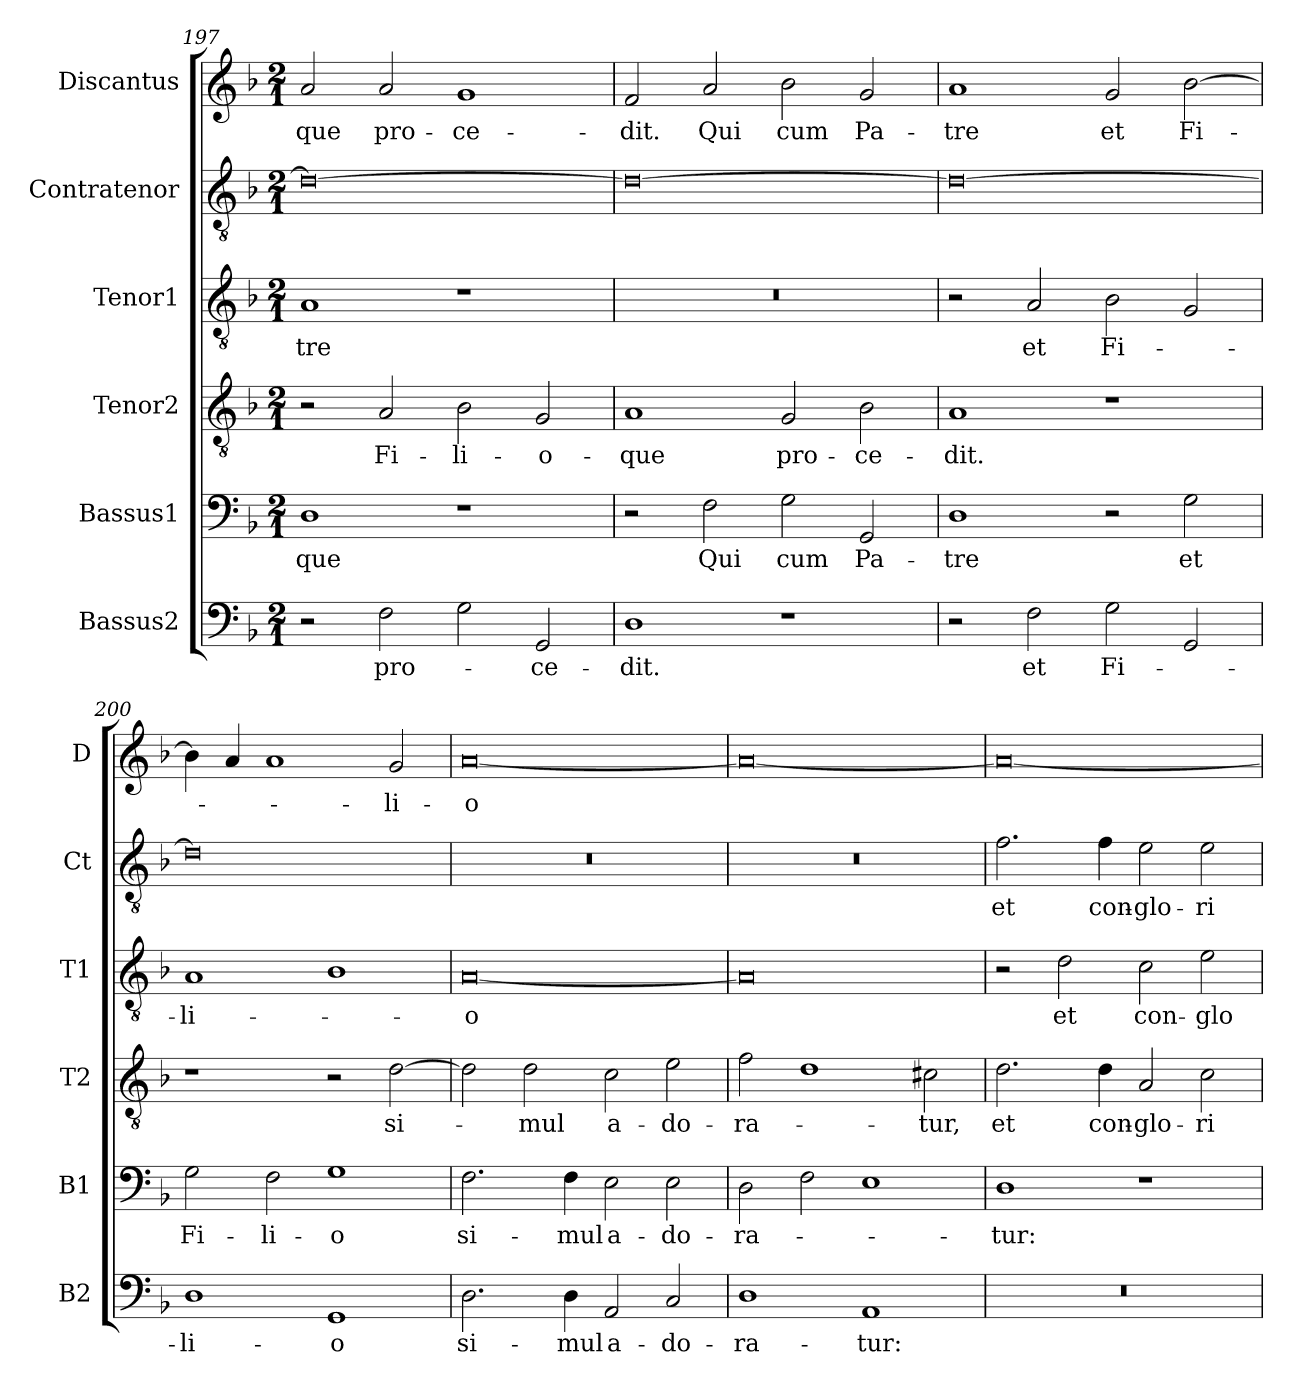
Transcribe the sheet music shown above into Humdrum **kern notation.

**kern	**text	**kern	**text	**kern	**text	**kern	**text	**kern	**text	**kern	**text
*part6	*part6	*part5	*part5	*part4	*part4	*part3	*part3	*part2	*part2	*part1	*part1
*staff6	*staff6	*staff5	*staff5	*staff4	*staff4	*staff3	*staff3	*staff2	*staff2	*staff1	*staff1
*I"Bassus2	*	*I"Bassus1	*	*I"Tenor2	*	*I"Tenor1	*	*I"Contratenor	*	*I"Discantus	*
*I'B2	*	*I'B1	*	*I'T2	*	*I'T1	*	*I'Ct	*	*I'D	*
*clefF4	*	*clefF4	*	*clefGv2	*	*clefGv2	*	*clefGv2	*	*clefG2	*
*k[b-]	*	*k[b-]	*	*k[b-]	*	*k[b-]	*	*k[b-]	*	*k[b-]	*
*M2/1	*	*M2/1	*	*M2/1	*	*M2/1	*	*M2/1	*	*M2/1	*
=197	=197	=197	=197	=197	=197	=197	=197	=197	=197	=197	=197
2r	.	1D	-que	2r	.	1A	-tre	0d_	.	2a/	que
2F\	pro-	.	.	2A/	Fi-	.	.	.	.	2a/	pro-
2G\	.	1r	.	2B-\	-li-	1r	.	.	.	1g	-ce-
2GG/	-ce-	.	.	2G/	-o-	.	.	.	.	.	.
=198	=198	=198	=198	=198	=198	=198	=198	=198	=198	=198	=198
1D	-dit.	2r	.	1A	-que	0r	.	0d_	.	2f/	-dit.
.	.	2F\	Qui	.	.	.	.	.	.	2a/	Qui
1r	.	2G\	cum	2G/	pro-	.	.	.	.	2b-\	cum
.	.	2GG/	Pa-	2B-\	-ce-	.	.	.	.	2g/	Pa-
=199	=199	=199	=199	=199	=199	=199	=199	=199	=199	=199	=199
2r	.	1D	-tre	1A	-dit.	2r	.	0d_	.	1a	-tre
2F\	et	.	.	.	.	2A/	et	.	.	.	.
2G\	Fi-	2r	.	1r	.	2B-\	Fi-	.	.	2g/	et
2GG/	.	2G\	et	.	.	2G/	.	.	.	[2b-\	Fi-
=200	=200	=200	=200	=200	=200	=200	=200	=200	=200	=200	=200
1D	-li-	2G\	Fi-	1r	.	1A	-li-	0d]	.	4b-\]	.
.	.	.	.	.	.	.	.	.	.	4a/	.
.	.	2F\	-li-	.	.	.	.	.	.	1a	.
1GG	-o	1G	-o	2r	.	1B-	.	.	.	.	.
.	.	.	.	[2d\	si-	.	.	.	.	2g/	-li-
=201	=201	=201	=201	=201	=201	=201	=201	=201	=201	=201	=201
2.D\	si-	2.F\	si-	2d\]	.	[0A	-o	0r	.	[0a	-o
.	.	.	.	2d\	-mul	.	.	.	.	.	.
4D\	-mul	4F\	-mul	.	.	.	.	.	.	.	.
2AA/	a-	2E\	a-	2c\	a-	.	.	.	.	.	.
2C/	-do-	2E\	-do-	2e\	-do-	.	.	.	.	.	.
=202	=202	=202	=202	=202	=202	=202	=202	=202	=202	=202	=202
1D	-ra-	2D\	-ra-	2f\	-ra-	0A]	.	0r	.	0a_	.
.	.	2F\	.	1d	.	.	.	.	.	.	.
1AA	-tur:	1E	.	.	.	.	.	.	.	.	.
.	.	.	.	2c#X\	-tur,	.	.	.	.	.	.
=203	=203	=203	=203	=203	=203	=203	=203	=203	=203	=203	=203
0r	.	1D	-tur:	2.d\	et	2r	.	2.f\	et	0a_	.
.	.	.	.	.	.	2d\	et	.	.	.	.
.	.	.	.	4d\	con-	.	.	4f\	con-	.	.
.	.	1r	.	2A/	-glo-	2c\	con-	2e\	-glo-	.	.
.	.	.	.	2c\	-ri-	2e\	-glo-	2e\	-ri-	.	.
=	=	=	=	=	=	=	=	=	=	=	=
*-	*-	*-	*-	*-	*-	*-	*-	*-	*-	*-	*-
